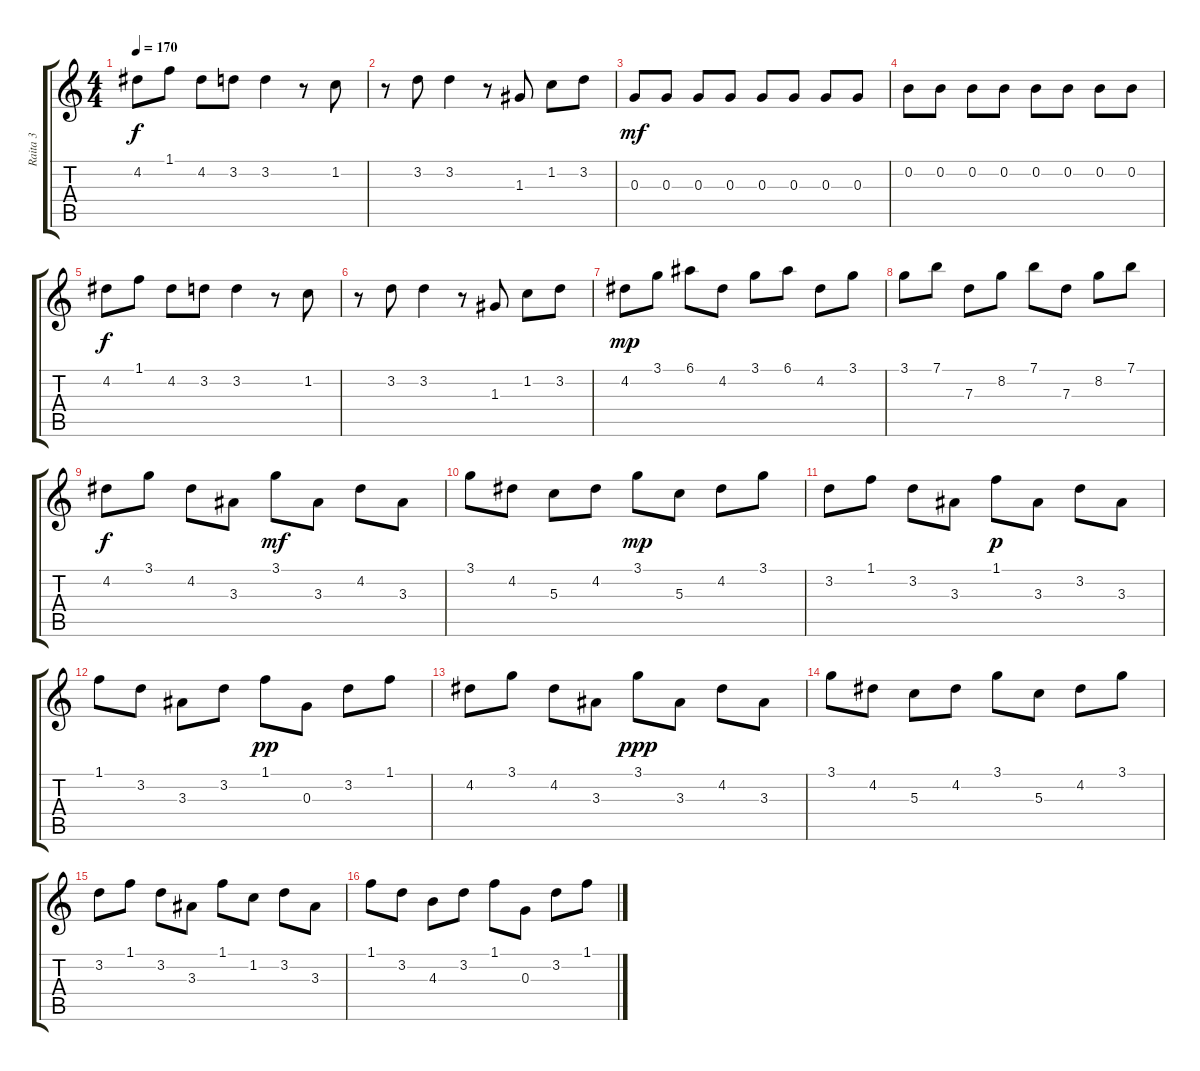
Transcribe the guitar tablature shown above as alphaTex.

\track ("Raita 3" "Raita 3") {instrument acousticguitarnylon}
\staff {score tabs}
\tuning (E4 B3 G3 D3 A2 E2) {hide}
\ts (4 4)
\tempo 170
\clef g2
\ks c
4.2.8{dy f} 1.1.8 4.2.8 3.2.8 3.2.4 r.8 1.2.8 |
r.8 3.2.8 3.2.4 r.8 1.3.8 1.2.8 3.2.8 |
0.3.8{dy mf} 0.3.8 0.3.8 0.3.8 0.3.8 0.3.8 0.3.8 0.3.8 |
0.2.8 0.2.8 0.2.8 0.2.8 0.2.8 0.2.8 0.2.8 0.2.8 |
4.2.8{dy f} 1.1.8 4.2.8 3.2.8 3.2.4 r.8 1.2.8 |
r.8 3.2.8 3.2.4 r.8 1.3.8 1.2.8 3.2.8 |
4.2.8{dy mp} 3.1.8 6.1.8 4.2.8 3.1.8 6.1.8 4.2.8 3.1.8 |
3.1.8 7.1.8 7.3.8 8.2.8 7.1.8 7.3.8 8.2.8 7.1.8 |
4.2.8{dy f} 3.1.8 4.2.8 3.3.8 3.1.8{dy mf} 3.3.8 4.2.8 3.3.8 |
3.1.8 4.2.8 5.3.8 4.2.8 3.1.8{dy mp} 5.3.8 4.2.8 3.1.8 |
3.2.8 1.1.8 3.2.8 3.3.8 1.1.8{dy p} 3.3.8 3.2.8 3.3.8 |
1.1.8 3.2.8 3.3.8 3.2.8 1.1.8{dy pp} 0.3.8 3.2.8 1.1.8 |
4.2.8 3.1.8 4.2.8 3.3.8 3.1.8{dy ppp} 3.3.8 4.2.8 3.3.8 |
3.1.8 4.2.8 5.3.8 4.2.8 3.1.8 5.3.8 4.2.8 3.1.8 |
3.2.8 1.1.8 3.2.8 3.3.8 1.1.8 1.2.8 3.2.8 3.3.8 |
1.1.8 3.2.8 4.3.8 3.2.8 1.1.8 0.3.8 3.2.8 1.1.8
